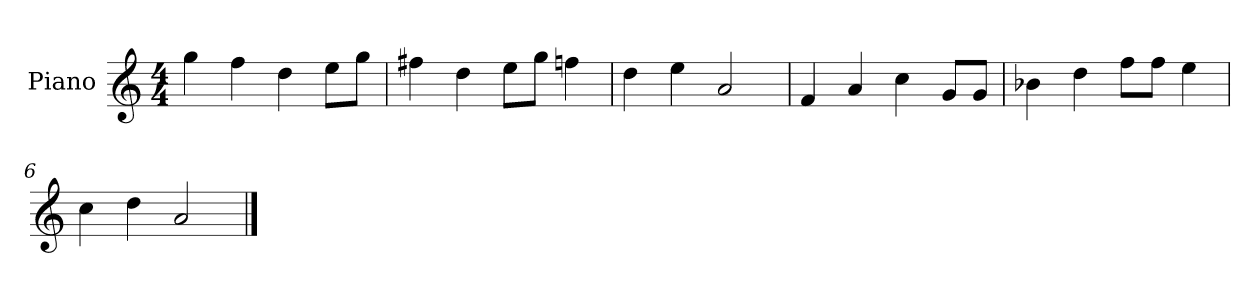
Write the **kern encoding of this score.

**kern
*part1
*staff1
*I"Piano
*I'P-no
*clefG2
*k[]
*M4/4
*MM90
=1
4gg\
4ff\
4dd\
8ee\L
8gg\J
=2
4ff#X\
4dd\
8ee\L
8gg\J
4ffn\
=3
4dd\
4ee\
2a/
=4
4f/
4a/
4cc\
8g/L
8g/J
=5
4b-X\
4dd\
8ff\L
8ff\J
4ee\
=6
4cc\
4dd\
2a/
==
*-
